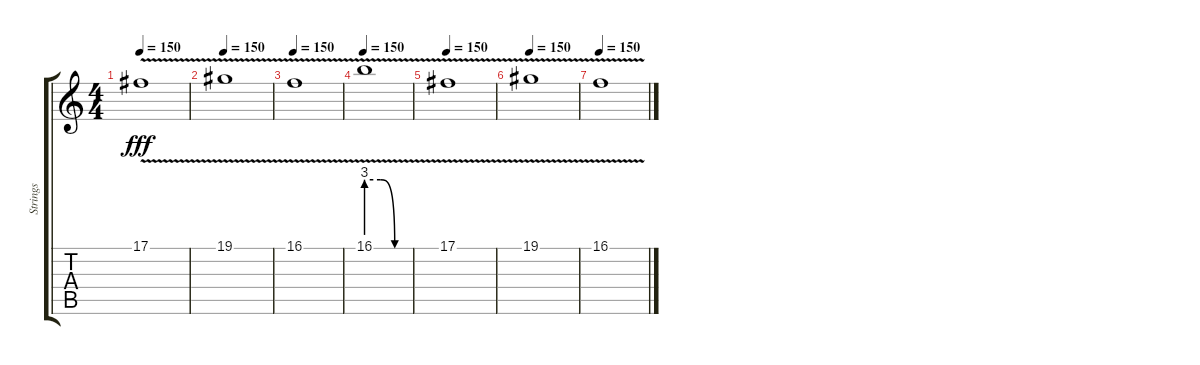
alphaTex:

\track ("Strings " "Strings ") {instrument stringensemble2}
\staff {score tabs}
\tuning (Db4 Ab3 E3 B2 Gb2 B1) {hide}
\ts (4 4)
\tempo 150
\clef g2
\ks c
17.1{v}.1{dy fff} |
\tempo 150
19.1{v}.1 |
\tempo 150
16.1{v}.1 |
\tempo 150
16.1{be (custom 0 12 20 12 40 0 60 0) v}.1{instrument synthstrings2} |
\tempo 150
17.1{v}.1 |
\tempo 150
19.1{v}.1 |
\tempo 150
16.1{v}.1
